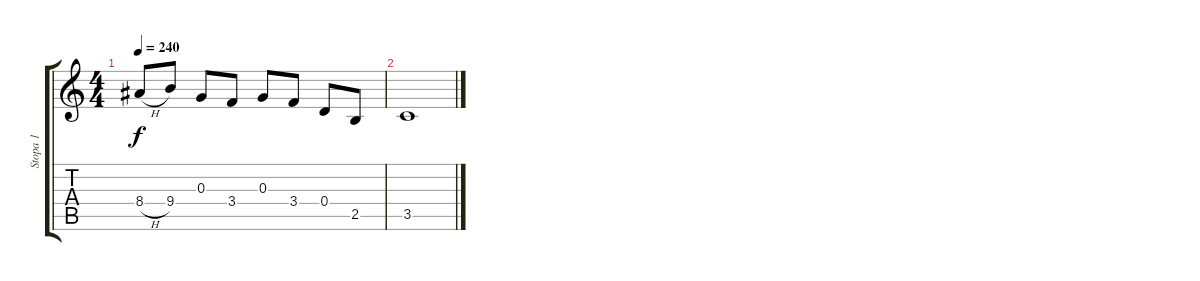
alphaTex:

\track ("Stopa 1" "Stopa 1") {instrument acousticguitarsteel}
\staff {score tabs}
\tuning (E4 B3 G3 D3 A2 E2) {hide}
\ts (4 4)
\tempo 240
\clef g2
\ks c
8.4{h}.8{dy f} 9.4.8 0.3.8 3.4.8 0.3.8 3.4.8 0.4.8 2.5.8 |
3.5.1
